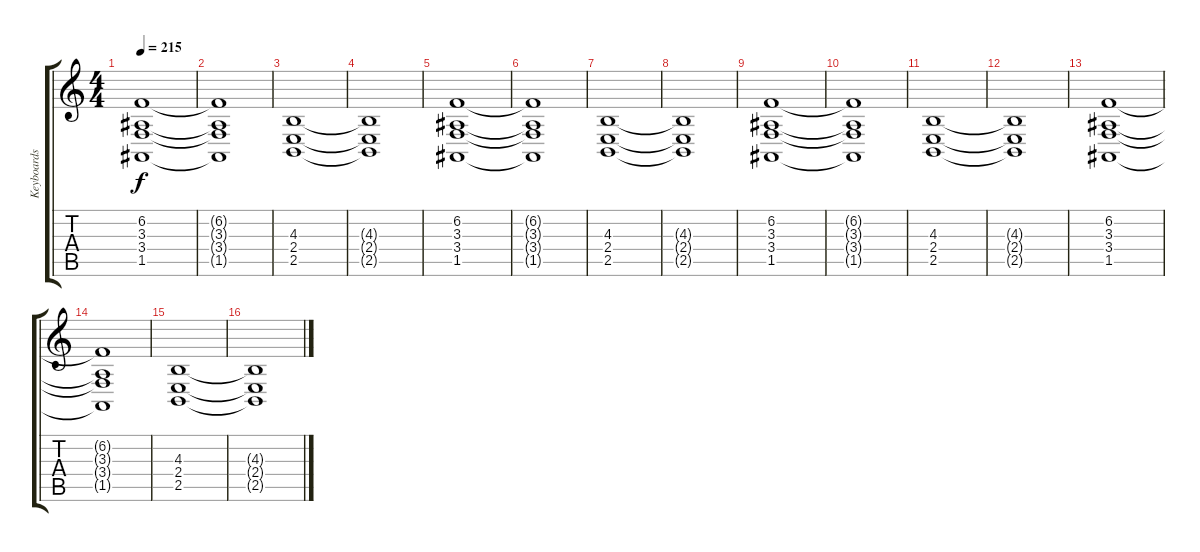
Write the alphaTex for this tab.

\track ("Keyboards 1 (Stian)" "Keyboards ") {instrument choiraahs}
\staff {score tabs}
\tuning (E4 B3 G3 D3 A2 E2) {hide}
\ts (4 4)
\tempo 215
\clef g2
\ks c
(6.2 3.3 3.4 1.5).1{dy f} |
(6.2{t} 3.3{t} 3.4{t} 1.5{t}).1 |
(4.3 2.4 2.5).1 |
(4.3{t} 2.4{t} 2.5{t}).1 |
(6.2 3.3 3.4 1.5).1 |
(6.2{t} 3.3{t} 3.4{t} 1.5{t}).1 |
(4.3 2.4 2.5).1 |
(4.3{t} 2.4{t} 2.5{t}).1 |
(6.2 3.3 3.4 1.5).1 |
(6.2{t} 3.3{t} 3.4{t} 1.5{t}).1 |
(4.3 2.4 2.5).1 |
(4.3{t} 2.4{t} 2.5{t}).1 |
(6.2 3.3 3.4 1.5).1 |
(6.2{t} 3.3{t} 3.4{t} 1.5{t}).1 |
(4.3 2.4 2.5).1 |
(4.3{t} 2.4{t} 2.5{t}).1
